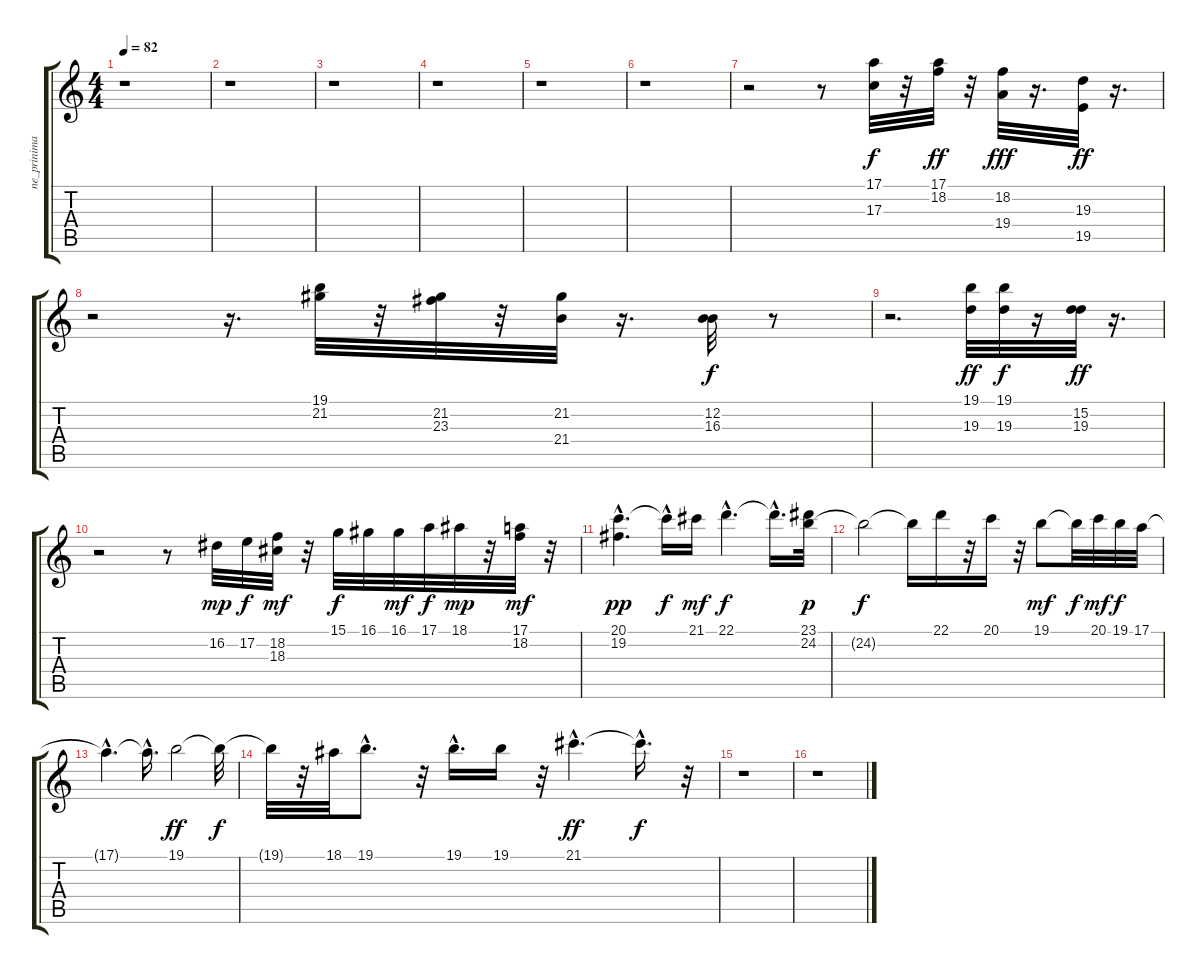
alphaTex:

\track ("ne_prinimai" "ne_prinima") {instrument flute}
\staff {score tabs}
\tuning (E4 B3 G3 D3 A2 E2) {hide}
\ts (4 4)
\tempo 82
\clef g2
\ks c
r.1{dy f} |
r.1 |
r.1 |
r.1 |
r.1 |
r.1 |
r.2 r.8 (17.1 17.3).32 r.32 (17.1 18.2).32{dy ff} r.32 (18.2 19.4).32{dy fff} r.16{d} (19.3 19.5).32{dy ff} r.16{d} |
r.2 r.16{d} (19.1 21.2).32 r.32 (21.2 23.3).32 r.32 (21.2 21.4).32 r.16{d} (12.2 16.3).32{dy f} r.8 |
r.2{d} (19.1 19.3).32{dy ff} (19.1 19.3).32{dy f} r.16 (15.2 19.3).32{dy ff} r.16{d} |
r.2 r.8 16.2.32{dy mp} 17.2.32{dy f} (18.2 18.3).32{dy mf} r.32 15.1.32{dy f} 16.1.32 16.1.32{dy mf} 17.1.32{dy f} 18.1.32{dy mp} r.32 (17.1 18.2).32{dy mf} r.32 |
(20.1{hac} 19.2).4{d dy pp} 20.1{hac t}.16{dy f} 21.1.16{dy mf} 22.1{hac}.4{d dy f} 22.1{hac t}.16{d} (23.1 24.2).32{dy p} |
24.2{t}.2{dy f} 24.2{t}.16 22.1.16 r.32 20.1.16 r.32 19.1.8{dy mf} 19.1{t}.32{dy f} 20.1.32{dy mf} 19.1.32{dy f} 17.1.32 |
17.1{hac t}.4{d} 17.1{hac t}.16{d} 19.1.2{dy ff} 19.1{t}.32{dy f} |
19.1{t}.32 r.32 18.1.32 19.1{hac}.8{d} r.32 19.1{hac}.16{d} 19.1.16 r.32 21.1{hac}.4{d dy ff} 21.1{hac t}.16{d dy f} r.32 |
r.1 |
r.1
